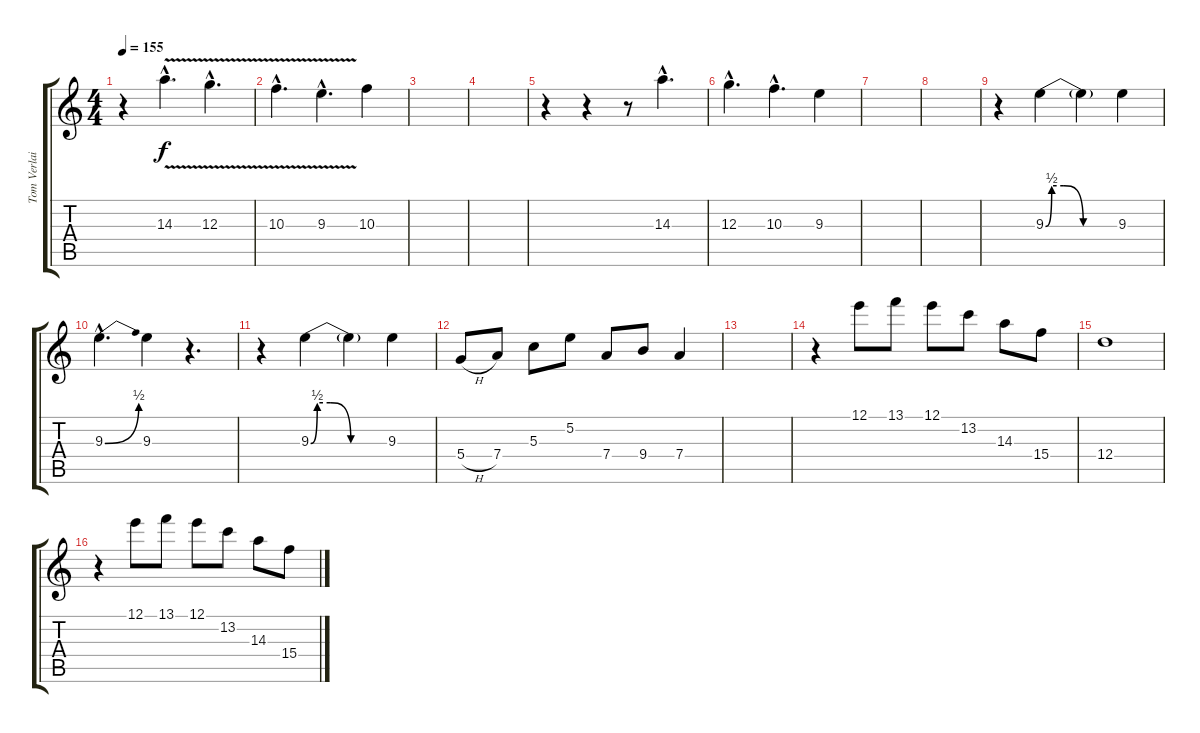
\track ("Tom Verlaine" "Tom Verlai") {instrument overdrivenguitar}
\staff {score tabs}
\tuning (E4 B3 G3 D3 A2 E2) {hide}
\ts (4 4)
\tempo 155
\clef g2
\ks c
r.4{dy f} 14.3{v hac}.4{d} 12.3{v hac}.4{d} |
10.3{v hac}.4{d} 9.3{v hac}.4{d} 10.3.4 |
|
|
r.4 r.4 r.8 14.3{hac}.4{d} |
12.3{hac}.4{d} 10.3{hac}.4{d} 9.3.4 |
|
|
r.4 9.3{be (custom 0 0 5 2 15 2 31 0 33 0 38 0 60 0)}.4 9.3{t}.4 9.3.4 |
9.3{be (bend 0 0 60 2) hac}.4{d} 9.3.4 r.4{d} |
r.4 9.3{be (custom 0 0 5 2 15 2 31 0 33 0 38 0 60 0)}.4 9.3{t}.4 9.3.4 |
5.4{h}.8 7.4.8 5.3.8 5.2.8 7.4.8 9.4.8 7.4.4 |
|
r.4 12.1.8 13.1.8 12.1.8 13.2.8 14.3.8 15.4.8 |
12.4.1 |
r.4 12.1.8 13.1.8 12.1.8 13.2.8 14.3.8 15.4.8
